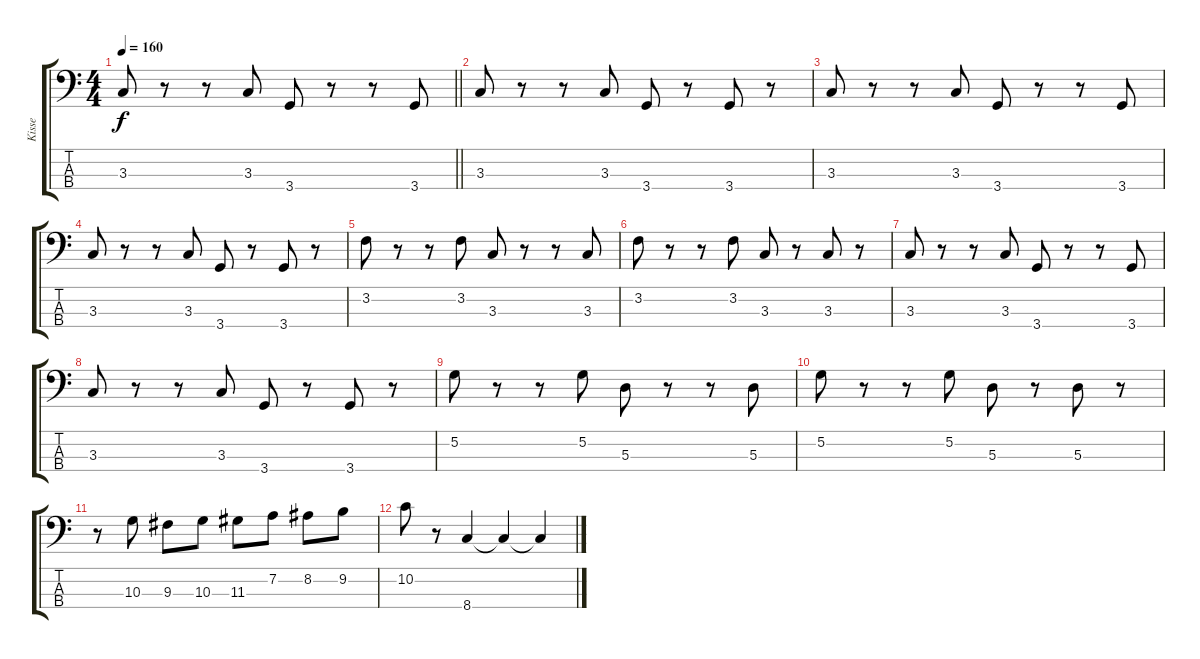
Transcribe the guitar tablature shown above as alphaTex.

\track ("Kisse" "Kisse") {instrument electricbassfinger}
\staff {score tabs}
\tuning (G2 D2 A1 E1) {hide}
\ts (4 4)
\tempo 160
\clef f4
\barLineRight lightlight
\ks c
3.3.8{dy f} r.8 r.8 3.3.8 3.4.8 r.8 r.8 3.4.8 |
3.3.8 r.8 r.8 3.3.8 3.4.8 r.8 3.4.8 r.8 |
3.3.8 r.8 r.8 3.3.8 3.4.8 r.8 r.8 3.4.8 |
3.3.8 r.8 r.8 3.3.8 3.4.8 r.8 3.4.8 r.8 |
3.2.8 r.8 r.8 3.2.8 3.3.8 r.8 r.8 3.3.8 |
3.2.8 r.8 r.8 3.2.8 3.3.8 r.8 3.3.8 r.8 |
3.3.8 r.8 r.8 3.3.8 3.4.8 r.8 r.8 3.4.8 |
3.3.8 r.8 r.8 3.3.8 3.4.8 r.8 3.4.8 r.8 |
5.2.8 r.8 r.8 5.2.8 5.3.8 r.8 r.8 5.3.8 |
5.2.8 r.8 r.8 5.2.8 5.3.8 r.8 5.3.8 r.8 |
r.8 10.3.8 9.3.8 10.3.8 11.3.8 7.2.8 8.2.8 9.2.8 |
10.2.8 r.8 8.4.4 8.4{t}.4 8.4{t}.4
